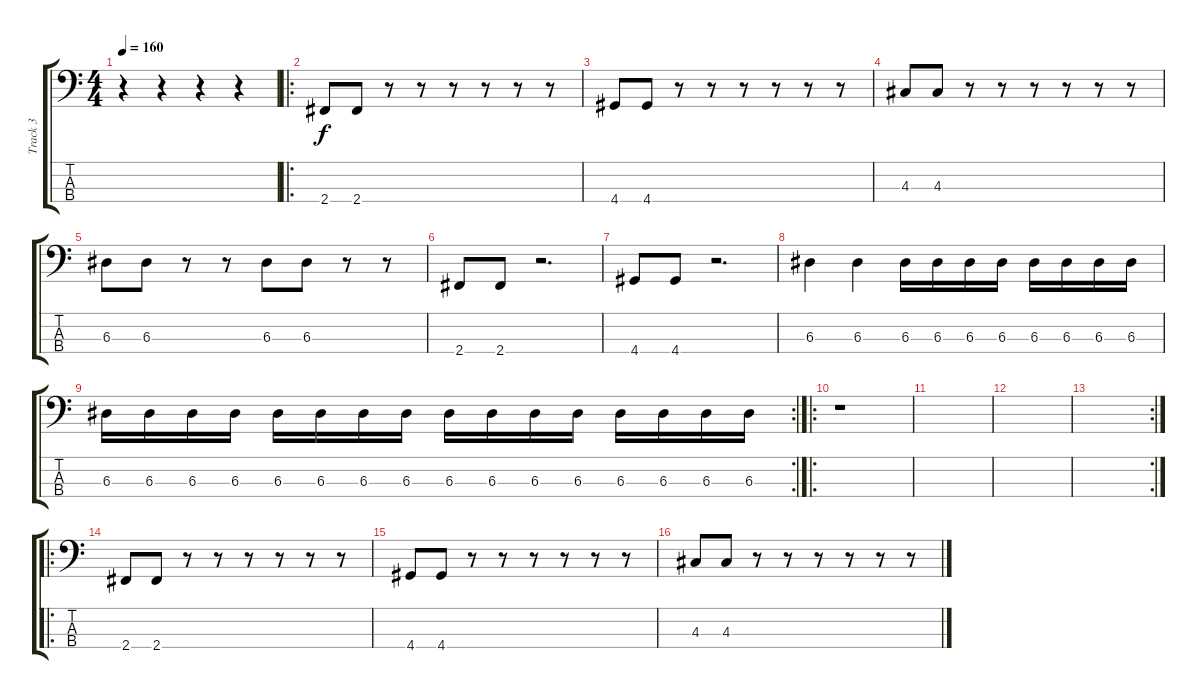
\track ("Track 3" "Track 3") {instrument electricbasspick}
\staff {score tabs}
\tuning (G2 D2 A1 E1) {hide}
\ts (4 4)
\tempo 160
\clef f4
\ks c
r.4{dy f instrument electricbasspick} r.4 r.4 r.4 |
\ro
2.4.8 2.4.8 r.8 r.8 r.8 r.8 r.8 r.8 |
4.4.8 4.4.8 r.8 r.8 r.8 r.8 r.8 r.8 |
4.3.8 4.3.8 r.8 r.8 r.8 r.8 r.8 r.8 |
6.3.8 6.3.8 r.8 r.8 6.3.8 6.3.8 r.8 r.8 |
2.4.8 2.4.8 r.2{d} |
4.4.8 4.4.8 r.2{d} |
6.3.4 6.3.4 6.3.16 6.3.16 6.3.16 6.3.16 6.3.16 6.3.16 6.3.16 6.3.16 |
\rc 2
6.3.16 6.3.16 6.3.16 6.3.16 6.3.16 6.3.16 6.3.16 6.3.16 6.3.16 6.3.16 6.3.16 6.3.16 6.3.16 6.3.16 6.3.16 6.3.16 |
\ro
r.1 |
|
|
\rc 2
|
\ro
2.4.8 2.4.8 r.8 r.8 r.8 r.8 r.8 r.8 |
4.4.8 4.4.8 r.8 r.8 r.8 r.8 r.8 r.8 |
4.3.8 4.3.8 r.8 r.8 r.8 r.8 r.8 r.8
